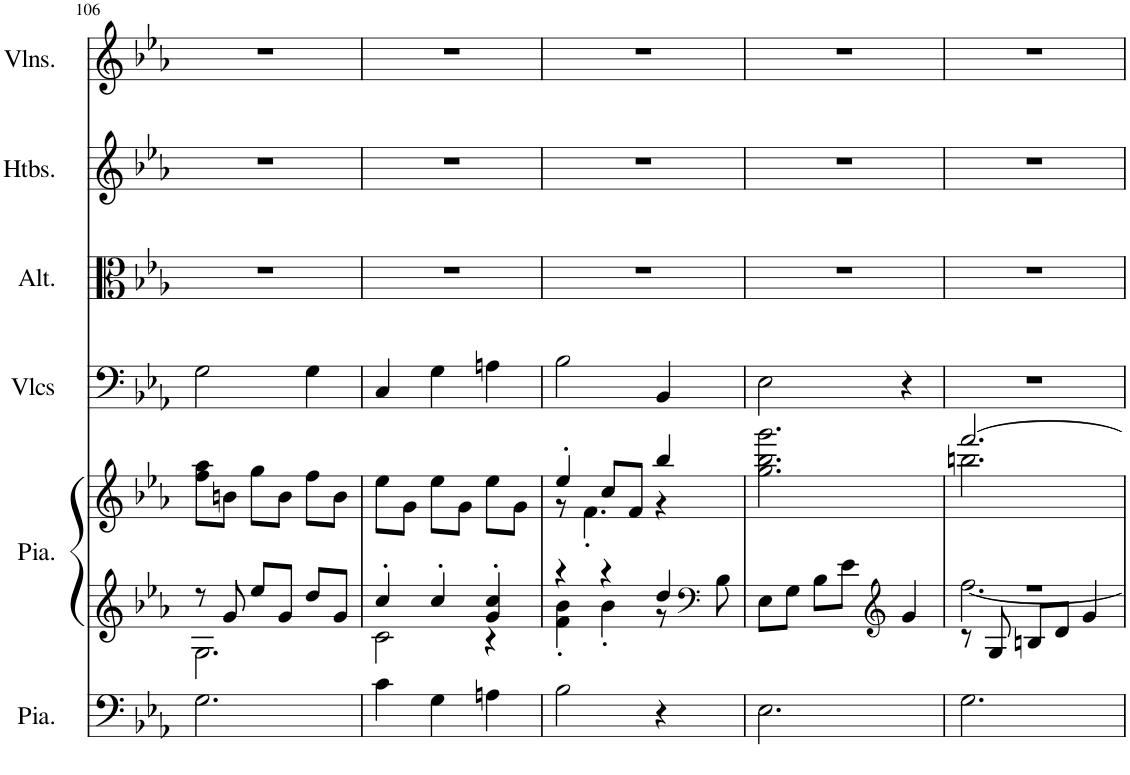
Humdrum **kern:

**kern	**kern	**kern	**kern	**kern	**kern	**kern
*part6	*part5	*part5	*part4	*part3	*part2	*part1
*staff7	*staff6	*staff5	*staff4	*staff3	*staff2	*staff1
*I"Piano, Pedals	*I"Piano, Organ	*	*I"Violoncelles, Bass	*I"Altos, Tenor	*I"Hautbois, Alto	*I"Violons, Soprano
*I'Pia.	*I'Pia.	*	*I'Vlcs	*I'Alt.	*I'Htbs.	*I'Vlns.
!!LO:PB:g=z
*clefF4	*clefG2	*clefG2	*clefF4	*clefC3	*clefG2	*clefG2
*k[b-e-a-]	*k[b-e-a-]	*k[b-e-a-]	*k[b-e-a-]	*k[b-e-a-]	*k[b-e-a-]	*k[b-e-a-]
*M3/4	*M3/4	*M3/4	*M3/4	*M3/4	*M3/4	*M3/4
=106	=106	=106	=106	=106	=106	=106
*	*^	*	*	*	*	*
2.G\	8r	2.G\	8ff\ 8aa-\L	2G\	2.r	2.r	2.r
.	8g/	.	8bn\J	.	.	.	.
.	8ee-/L	.	8gg\L	.	.	.	.
.	8g/J	.	8b\J	.	.	.	.
.	8dd/L	.	8ff\L	4G\	.	.	.
.	8g/J	.	8b\J	.	.	.	.
=107	=107	=107	=107	=107	=107	=107	=107
4c\	4cc'/	2c\	8ee-\L	4C/	2.r	2.r	2.r
.	.	.	8g\J	.	.	.	.
4G\	4cc'/	.	8ee-\L	4G\	.	.	.
.	.	.	8g\J	.	.	.	.
4An\	4g/' 4cc/'	4r	8ee-\L	4An\	.	.	.
.	.	.	8g\J	.	.	.	.
=108	=108	=108	=108	=108	=108	=108	=108
*	*	*	*^	*	*	*	*
2B-\	4r	4f\' 4b-\'	4ee-'/	8r	2B-\	2.r	2.r	2.r
.	.	.	.	4.f'\	.	.	.	.
.	4r	4b-'\	8cc/L	.	.	.	.	.
.	.	.	8f/J	.	.	.	.	.
4r	4dd/	8r	4bb-/	4r	4BB-/	.	.	.
*	*clefF4	*	*	*	*	*	*	*
.	.	8B-\	.	.	.	.	.	.
*	*v	*v	*	*	*	*	*	*
*	*	*v	*v	*	*	*	*
=109	=109	=109	=109	=109	=109	=109
2.E-\	8E-\L	2.gg\ 2.bb-\ 2.ggg\	2E-\	2.r	2.r	2.r
.	8G\J	.	.	.	.	.
.	8B-\L	.	.	.	.	.
.	8e-\J	.	.	.	.	.
*	*clefG2	*	*	*	*	*
.	4g/	.	4r	.	.	.
=110	=110	=110	=110	=110	=110	=110
*	*^	*^	*	*	*	*
*	*	*^	*	*	*	*	*	*
2.G\	2.r	[2.ff\	8r	[2.fff/	2.bbn\	2.r	2.r	2.r	2.r
.	.	.	8G/	.	.	.	.	.	.
.	.	.	8Bn/L	.	.	.	.	.	.
.	.	.	8d/J	.	.	.	.	.	.
.	.	.	4g/	.	.	.	.	.	.
*	*v	*v	*v	*	*	*	*	*	*
*	*	*v	*v	*	*	*	*
=	=	=	=	=	=	=
*-	*-	*-	*-	*-	*-	*-
